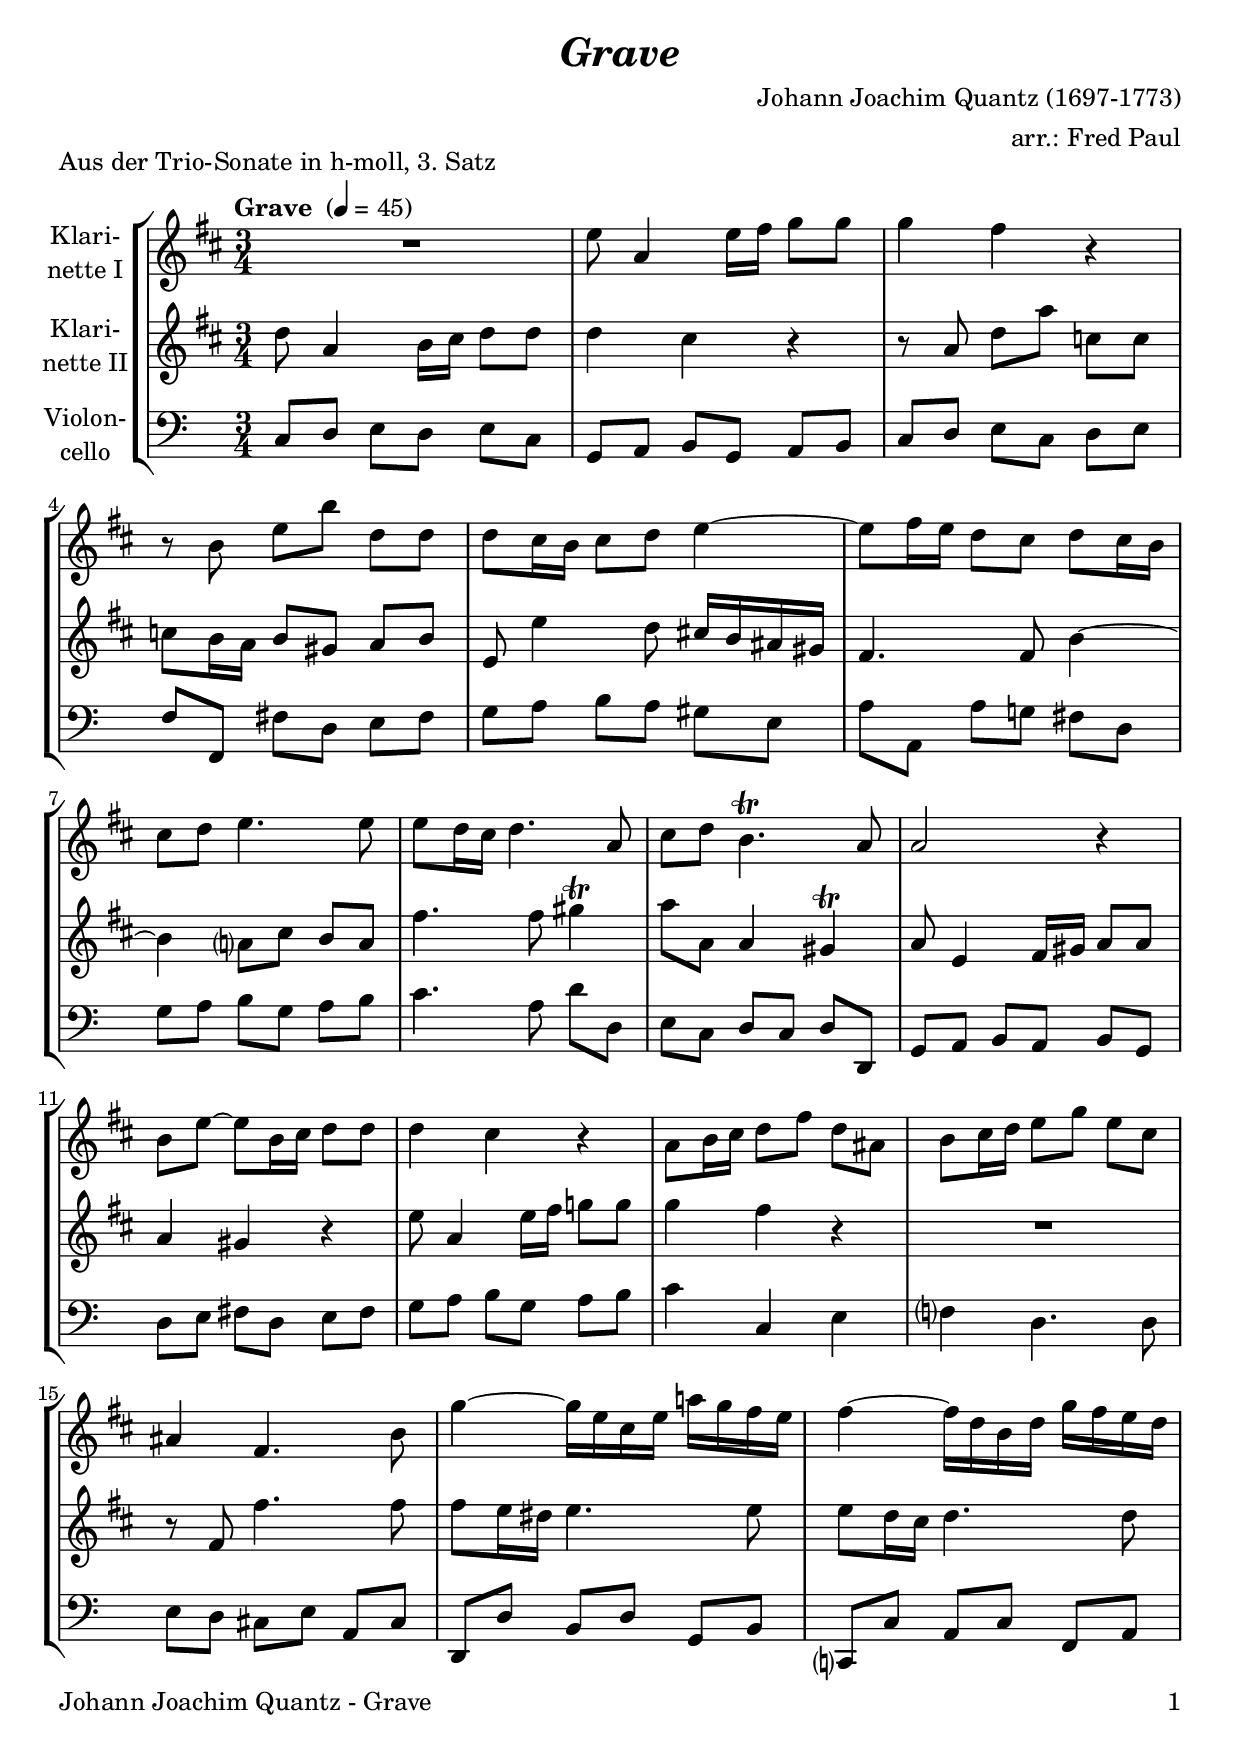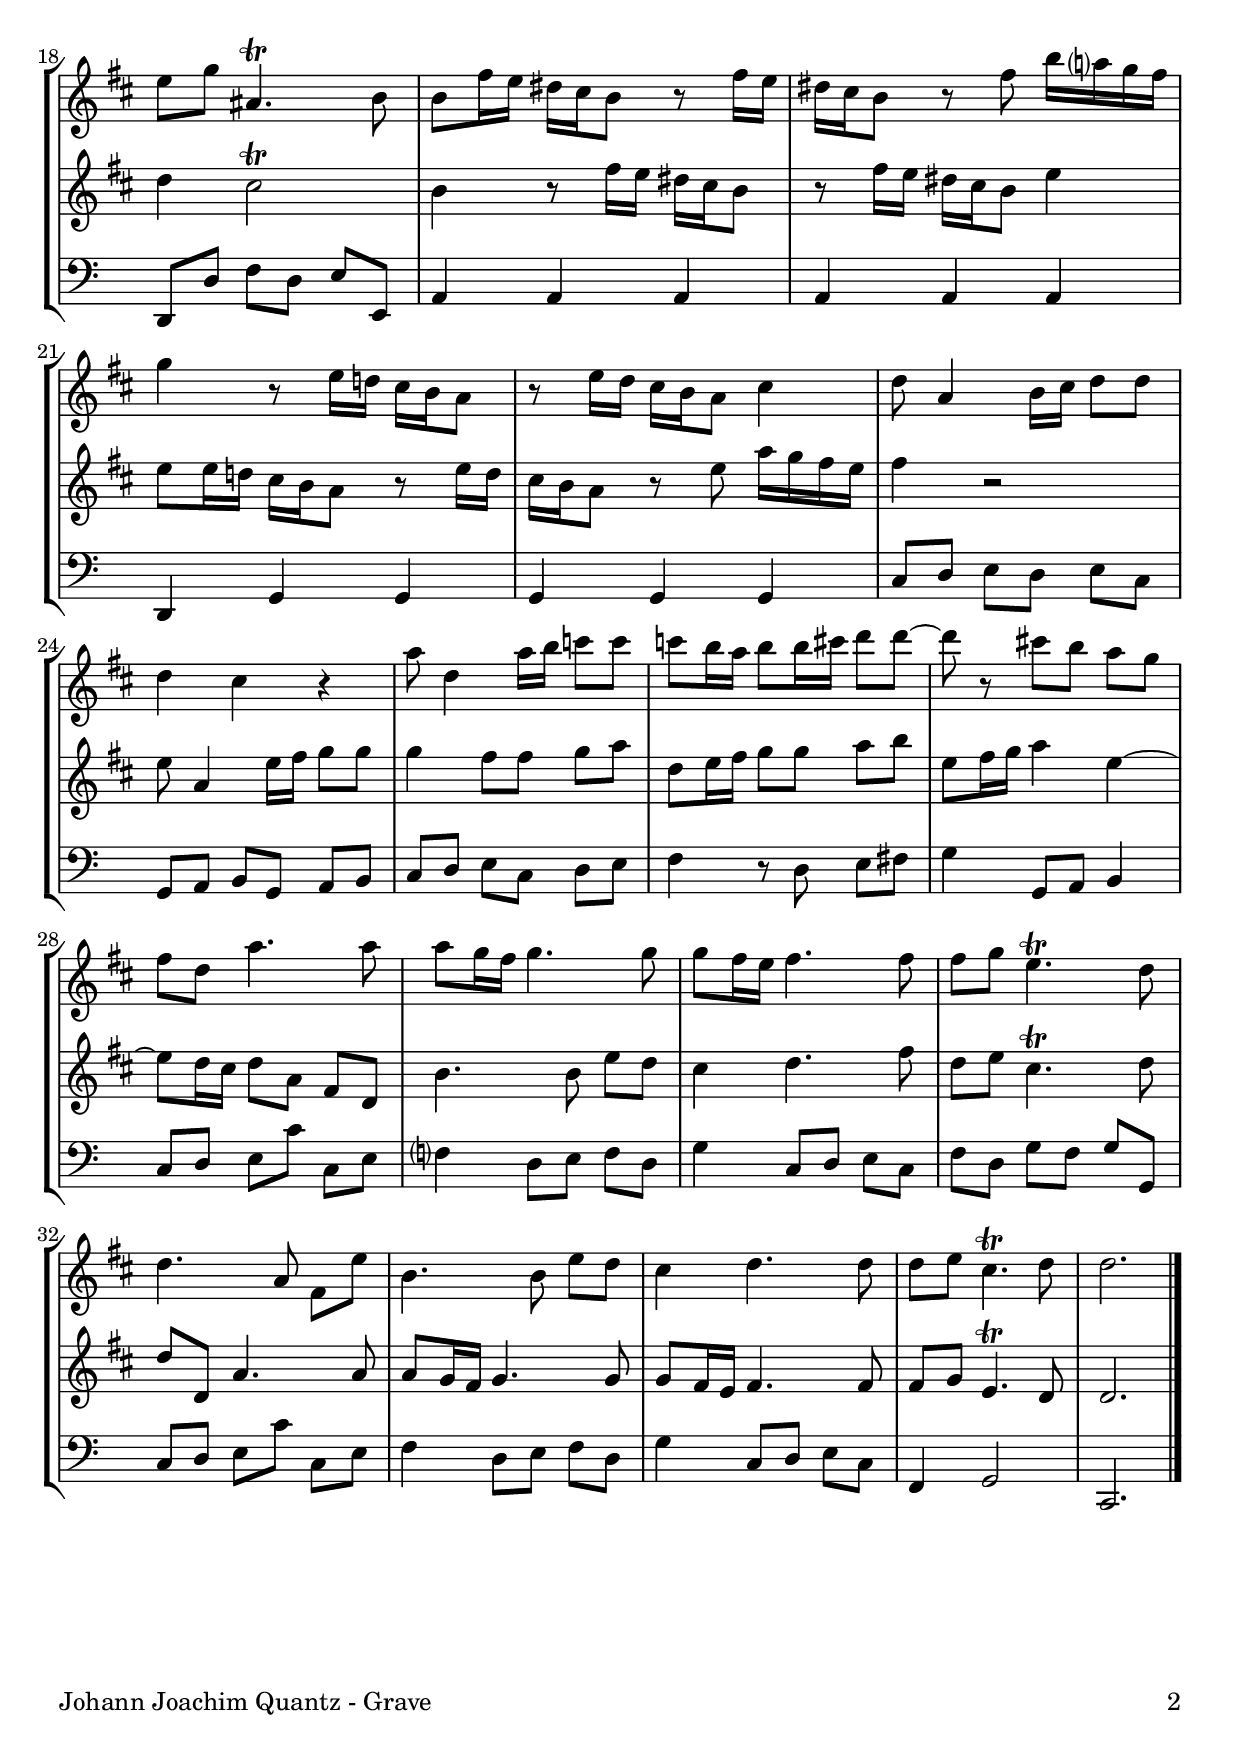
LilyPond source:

\version "2.18.2"
\include "deutsch.ly"
  
#(set-global-staff-size 21.875)

\header {
  title     = \markup \bold \italic "Grave"
  composer  = "Johann Joachim Quantz (1697-1773)"
  arranger  = "arr.: Fred Paul"
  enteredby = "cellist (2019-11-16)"
  piece     = "Aus der Trio-Sonate in h-moll, 3. Satz"
}

voiceconsts = {
  \key a \minor
  \time 3/4
  \clef "treble"
  \numericTimeSignature
  \compressFullBarRests
  % Set default beaming for all staves
  \set Timing.beamExceptions = #'()
  \set Timing.baseMoment     = #(ly:make-moment 1 4)
  \set Timing.beatStructure  = #'(1 1 1)
  \tempo "Grave " 4=45
}

micl = "clarinet"
mifl = "flute"
miob = "oboe"
mifh = "french horn"
misx = "tenor sax"
mist = "string ensemble 1"
%miba = "cello"
miba = "bassoon"
%miba = "pizzicato strings"

va = \relative c'' {
  \voiceconsts

  R2.
  d8 g,4 d'16 e f8 f
  f4 e r
  r8 a, d a' c, c
  c h16 a h8 c d4~
  d8 e16 d c8 h c h16 a
  h8 c d4. d8

  d c16 h c4. g8
  h c a4.\trill g8
  g2 r4
  a8 d~ d a16 h c8 c
  c4 h r
  g8 a16 h c8 e c gis
  a h16 c d8 f d h

  gis4 e4. a8
  f'4~ f16 d h d g! f e d
  e4~ e16 c a c f e d c
  d8 f gis,4.\trill a8
  a e'16 d cis h a8 r e'16 d

  cis h a8 r e' a16 g? f e
  f4 r8 d16 c! h a g8
  r d'16 c h a g8 h4
  c8 g4 a16 h c8 c
  c4 h r
  g'8 c,4 g'16 a b8 b

  b a16 g a8 a16 h c8 c~
  c r h! a g f
  e c g'4. g8
  g f16 e f4. f8
  f e16 d e4. e8
  e f d4.\trill c8

  c4. g8 e d'
  a4. a8 d c
  h4 c4. c8
  c d h4.\trill c8
  c2. \bar "|."
}

vb = \relative c'' {
  \voiceconsts

  c8 g4 a16 h c8 c
  c4 h r
  r8 g c g' b, b
  b a16 g a8 fis g a
  d, d'4 c8 h!16 a gis fis
  e4. e8 a4~

  a g?8 h a g
  e'4. e8 fis4\trill
  g8 g, g4 fis\trill
  g8 d4 e16 fis g8 g
  g4 fis r
  d'8 g,4 d'16 e f!8 f
  f4 e r
  R2.

  r8 e, e'4. e8
  e d16 cis d4. d8
  d c16 h c4. c8
  c4 h2\trill
  a4 r8 e'16 d cis h a8
  r e'16 d cis h a8 d4

  d8 d16 c! h a g8 r d'16 c
  h a g8 r d' g16 f e d
  e4 r2
  d8 g,4 d'16 e f8 f
  f4 e8 e f g
  c, d16 e f8 f g a

  d, e16 f g4 d~
  d8 c16 h c8 g e c
  a'4. a8 d c
  h4 c4. e8
  c d h4.\trill c8
  c c, g'4. g8
  g f16 e f4. f8

  f e16 d e4. e8
  e f d4.\trill c8
  c2. \bar "|."
}

\include "v3.ily"

music = \new StaffGroup <<
      \new Staff {
	\set Staff.midiInstrument = \micl
	\set Staff.instrumentName = \markup \center-column { "Klari-" "nette I" }
	\transpose a h { \va }
      }

      \new Staff {
	\set Staff.midiInstrument = \micl
	\set Staff.instrumentName = \markup \center-column { "Klari-" "nette II" }
	\transpose a h { \vb }
      }

      \new Staff {
	\set Staff.midiInstrument = \miba
	\set Staff.instrumentName = \markup \center-column { "Violon-" "cello" }
	\transpose a a { \vc }
      }
>>

\book {
   \paper {
    print-page-number = ##t
    print-first-page-number = ##t
    oddHeaderMarkup = \markup \null
    evenHeaderMarkup = \markup \null
    oddFooterMarkup = \markup {
      \fill-line {
        \on-the-fly #print-page-number-check-first
        "Johann Joachim Quantz - Grave" \fromproperty #'page:page-number-string
      }
    }
    evenFooterMarkup = \oddFooterMarkup
  } \score {
    \music
    \layout {}
  }

  \score {
    \unfoldRepeats \music

    \midi {
      \context {
        \Score
      }
    }
  }
}
